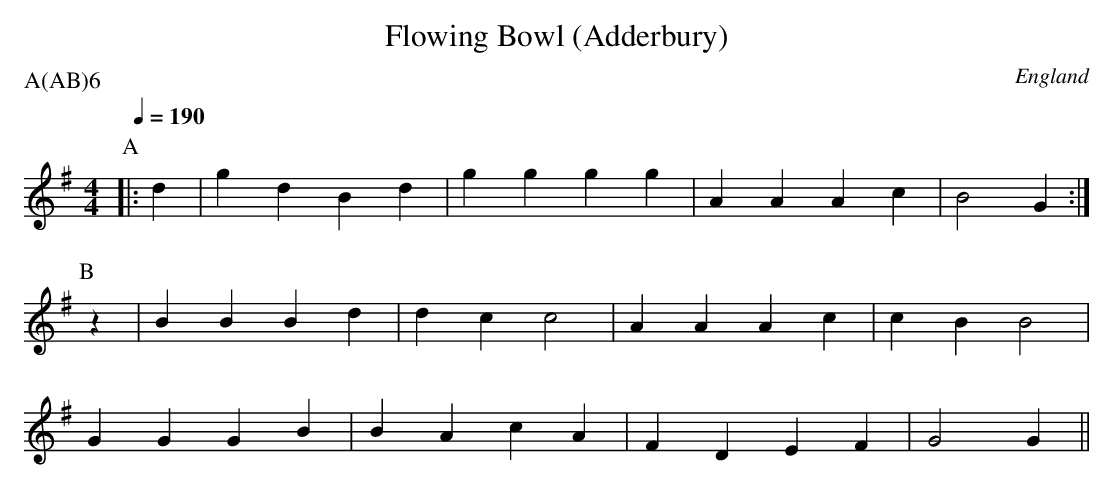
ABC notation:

X:1
T:Flowing Bowl (Adderbury)
O:England
L:1/4
M:4/4
P:A(AB)6
Q:1/4=190
K:G major
P:A
|: d | g d B d| g g g g| A A A c| B2 G:|
P:B
z | B B B d | d c c2| A A A c | c B B2 |
G G G B | B A c A | F D E F | G2 G ||
